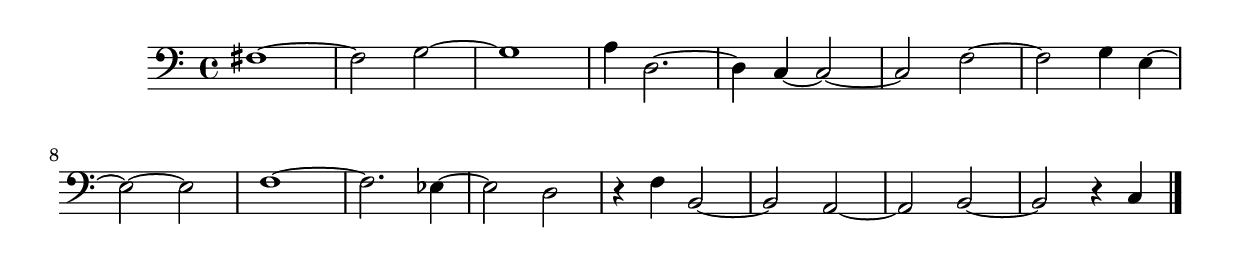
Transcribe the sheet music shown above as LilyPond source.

\new Staff  {
	\set Staff.midiInstrument="harpsichord"
	\key c \major
	\clef bass
	\relative c {
		fis1~ |
		fis2 g~ |
		g1 |
		a4 d,2.~ |
		d4 c~ c2~ |
		c f~ |
		f g4 e~ |
		e2~ e |
		f1~ |
		f2. es4~ |
		es2 d |
		r4 f b,2~ |
		b a~ |
		a b~ |
		b r4 c |
	\bar "|."
	}

}
